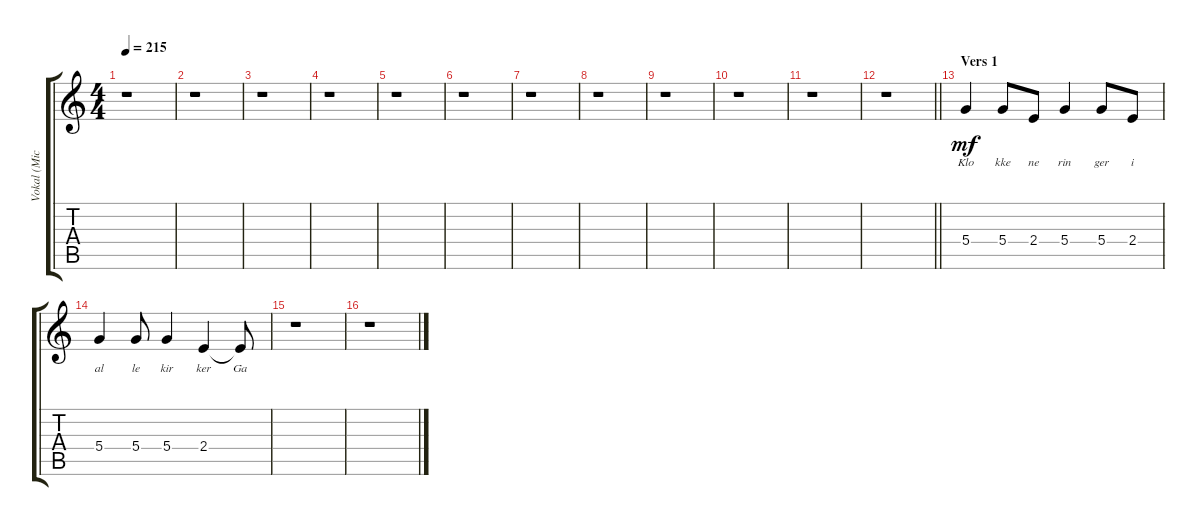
\track ("Vokal (Michael Krohn)" "Vokal (Mic") {instrument acousticguitarnylon}
\staff {score tabs}
\tuning (E4 B3 G3 D3 A2 E2) {hide}
\ts (4 4)
\tempo 215
\clef g2
\ks c
r.1{dy p} |
r.1 |
r.1 |
r.1 |
r.1 |
r.1 |
r.1 |
r.1 |
r.1 |
r.1 |
r.1 |
\barLineRight lightlight
r.1 |
\section ("" "Vers 1")
5.4.4{lyrics (0 "Klo") lyrics (1 "") lyrics (2 "") lyrics (3 "") lyrics (4 "") dy mf} 5.4.8{lyrics (0 "kke") lyrics (1 "") lyrics (2 "") lyrics (3 "") lyrics (4 "")} 2.4.8{lyrics (0 "ne") lyrics (1 "") lyrics (2 "") lyrics (3 "") lyrics (4 "")} 5.4.4{lyrics (0 "rin") lyrics (1 "") lyrics (2 "") lyrics (3 "") lyrics (4 "")} 5.4.8{lyrics (0 "ger") lyrics (1 "") lyrics (2 "") lyrics (3 "") lyrics (4 "")} 2.4.8{lyrics (0 "i") lyrics (1 "") lyrics (2 "") lyrics (3 "") lyrics (4 "")} |
5.4.4{lyrics (0 "al") lyrics (1 "") lyrics (2 "") lyrics (3 "") lyrics (4 "")} 5.4.8{lyrics (0 "le") lyrics (1 "") lyrics (2 "") lyrics (3 "") lyrics (4 "")} 5.4.4{lyrics (0 "kir") lyrics (1 "") lyrics (2 "") lyrics (3 "") lyrics (4 "")} 2.4.4{lyrics (0 "ker") lyrics (1 "") lyrics (2 "") lyrics (3 "") lyrics (4 "")} 2.4{t}.8{lyrics (0 "Ga") lyrics (1 "") lyrics (2 "") lyrics (3 "") lyrics (4 "")} |
r.1 |
r.1
